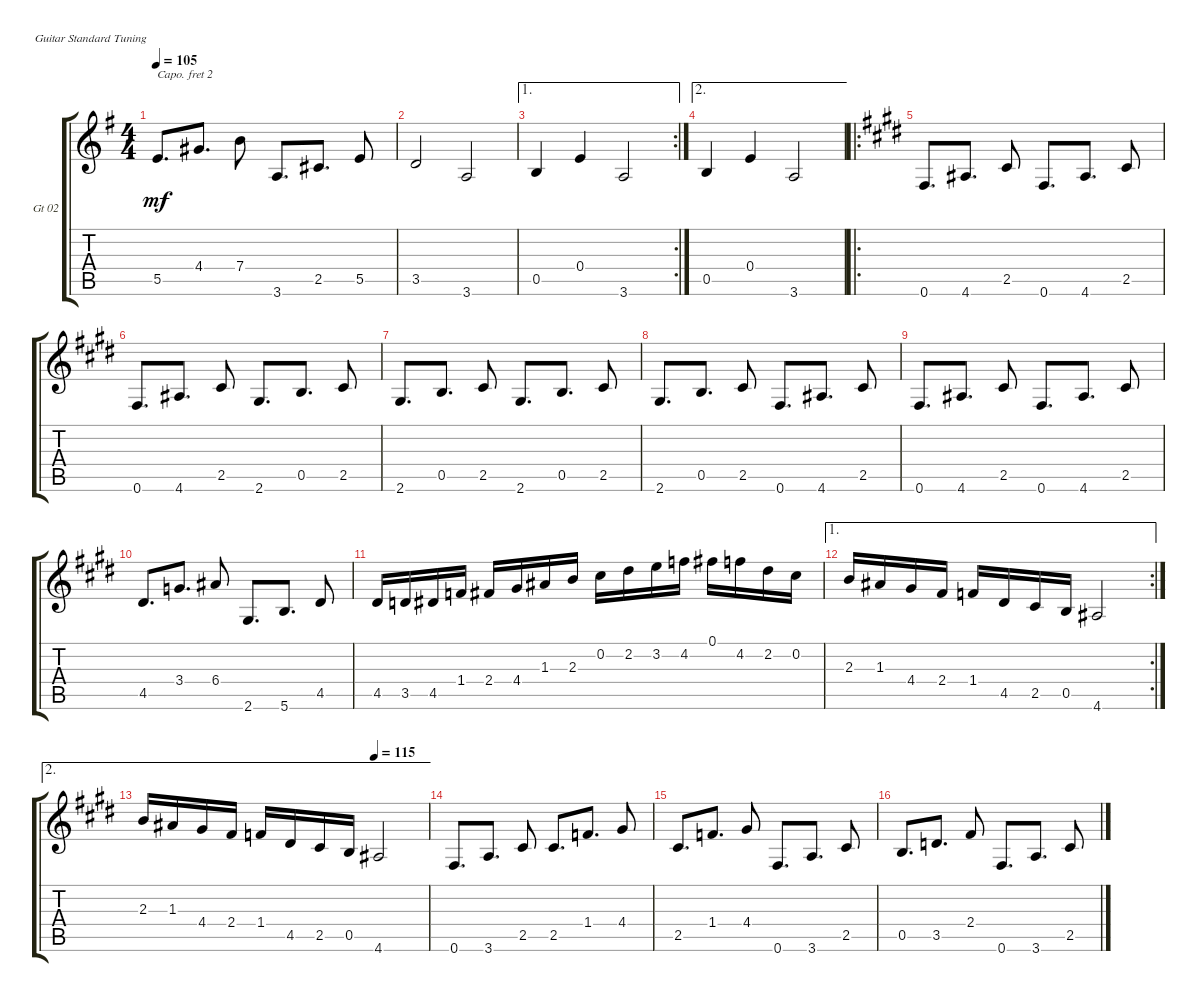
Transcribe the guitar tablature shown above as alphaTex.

\defaultSystemsLayout 4
\bracketExtendMode groupsimilarinstruments
\firstSystemTrackNameOrientation horizontal
\otherSystemsTrackNameOrientation horizontal
\track ("Guitare 02" "Gt 02") {solo instrument acousticguitarsteel}
\staff {score tabs}
\capo 2
\tuning (E4 B3 G3 D3 A2 E2)
\ts (4 4)
\tempo 105
\clef g2
\ks g
5.5.8{d dy mf} 4.4.8{d} 7.4.8 3.6.8{d} 2.5.8{d} 5.5.8 |
3.5.2 3.6.2 |
\ae 1
\rc 2
0.5.4 0.4.4 3.6.2 |
\ae 2
\ks eminor
0.5.4 0.4.4 3.6.2 |
\ro
\ks e
0.6.8{d} 4.6.8{d} 2.5.8 0.6.8{d} 4.6.8{d} 2.5.8 |
0.6.8{d} 4.6.8{d} 2.5.8 2.6.8{d} 0.5.8{d} 2.5.8 |
2.6.8{d} 0.5.8{d} 2.5.8 2.6.8{d} 0.5.8{d} 2.5.8 |
2.6.8{d} 0.5.8{d} 2.5.8 0.6.8{d} 4.6.8{d} 2.5.8 |
0.6.8{d} 4.6.8{d} 2.5.8 0.6.8{d} 4.6.8{d} 2.5.8 |
4.5.8{d} 3.4.8{d} 6.4.8 2.6.8{d} 5.6.8{d} 4.5.8 |
4.5.16 3.5.16 4.5.16 1.4.16 2.4.16 4.4.16 1.3.16 2.3.16 0.2.16 2.2.16 3.2.16 4.2.16 0.1.16 4.2.16 2.2.16 0.2.16 |
\ae 1
\rc 2
2.3.16 1.3.16 4.4.16 2.4.16 1.4.16 4.5.16 2.5.16 0.5.16 4.6.2 |
\ae 2
\tempo (115 0.8125)
2.3.16 1.3.16 4.4.16 2.4.16 1.4.16 4.5.16 2.5.16 0.5.16 4.6.2 |
0.6.8{d} 3.6.8{d} 2.5.8 2.5.8{d} 1.4.8{d} 4.4.8 |
2.5.8{d} 1.4.8{d} 4.4.8 0.6.8{d} 3.6.8{d} 2.5.8 |
0.5.8{d} 3.5.8{d} 2.4.8 0.6.8{d} 3.6.8{d} 2.5.8
